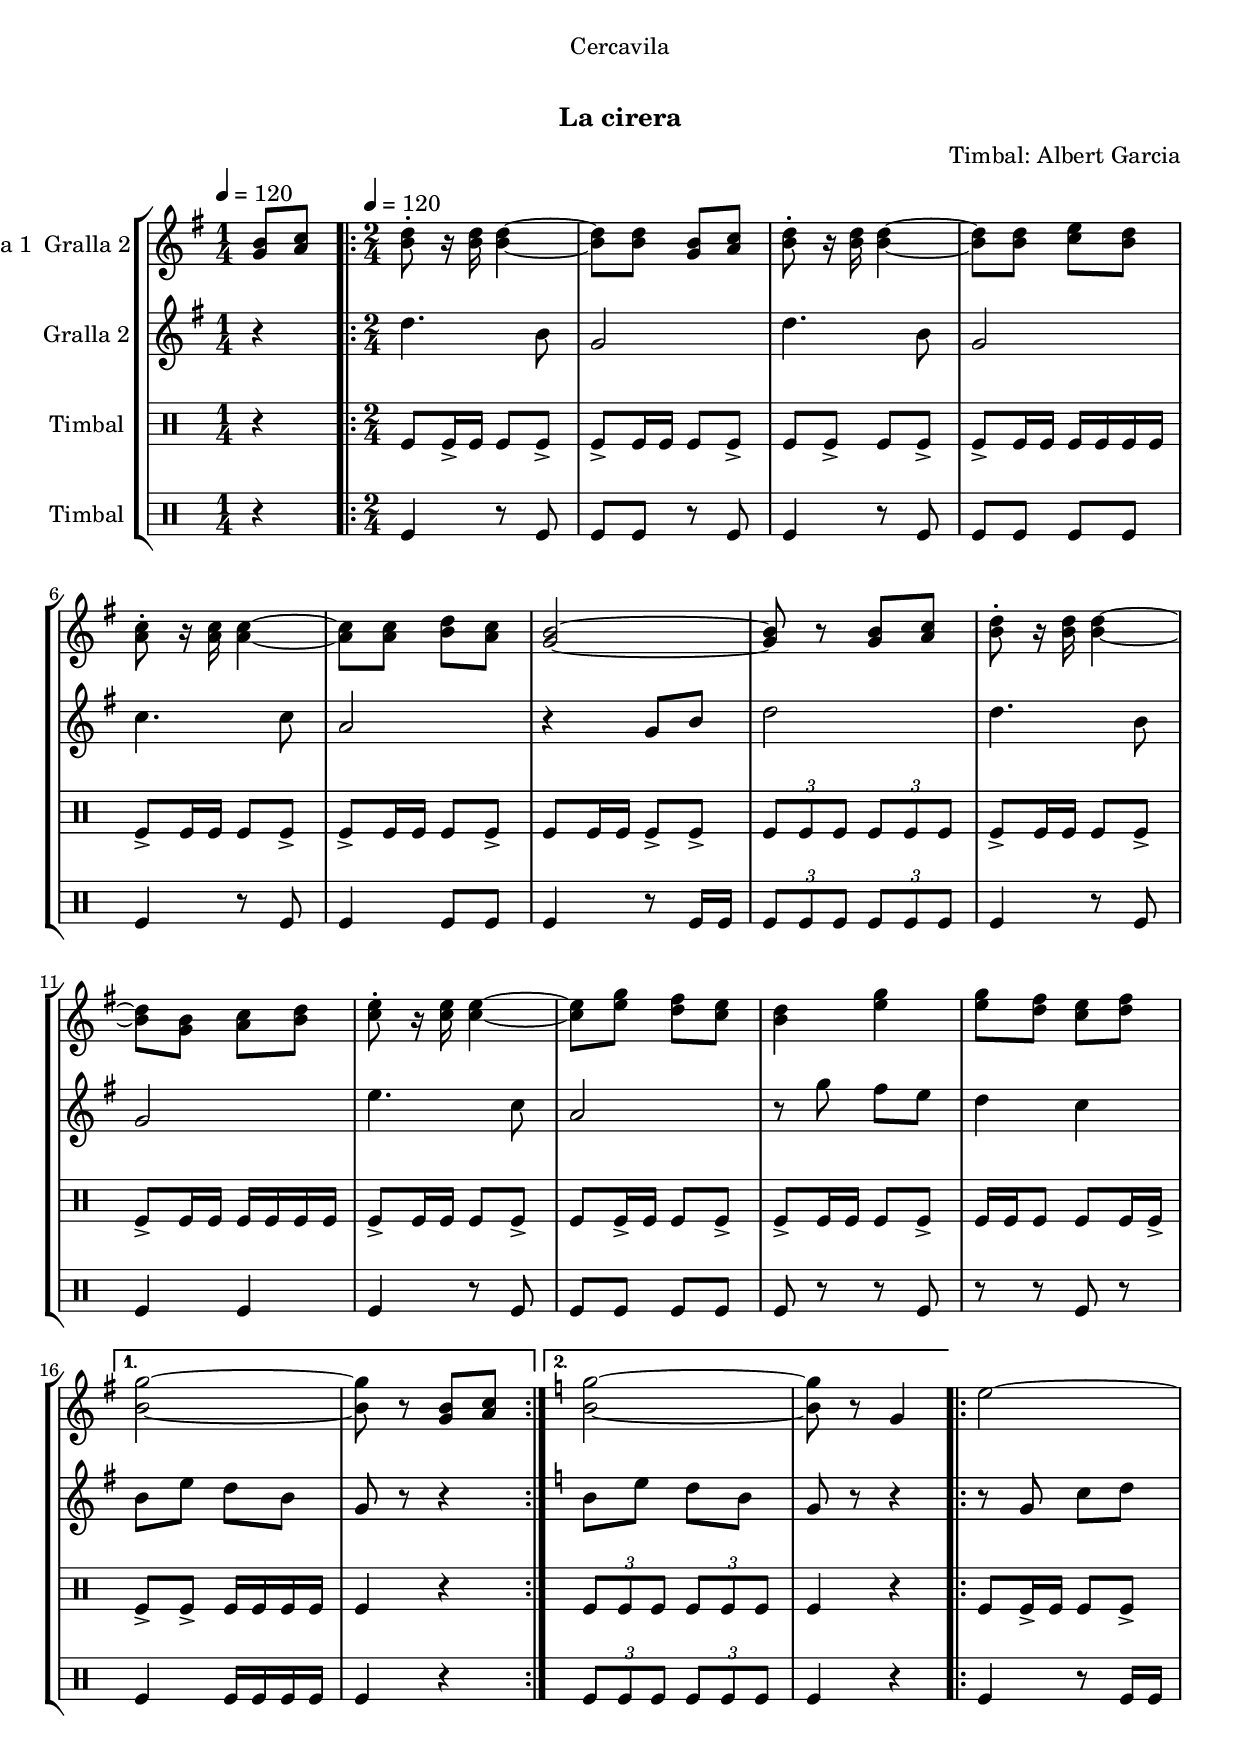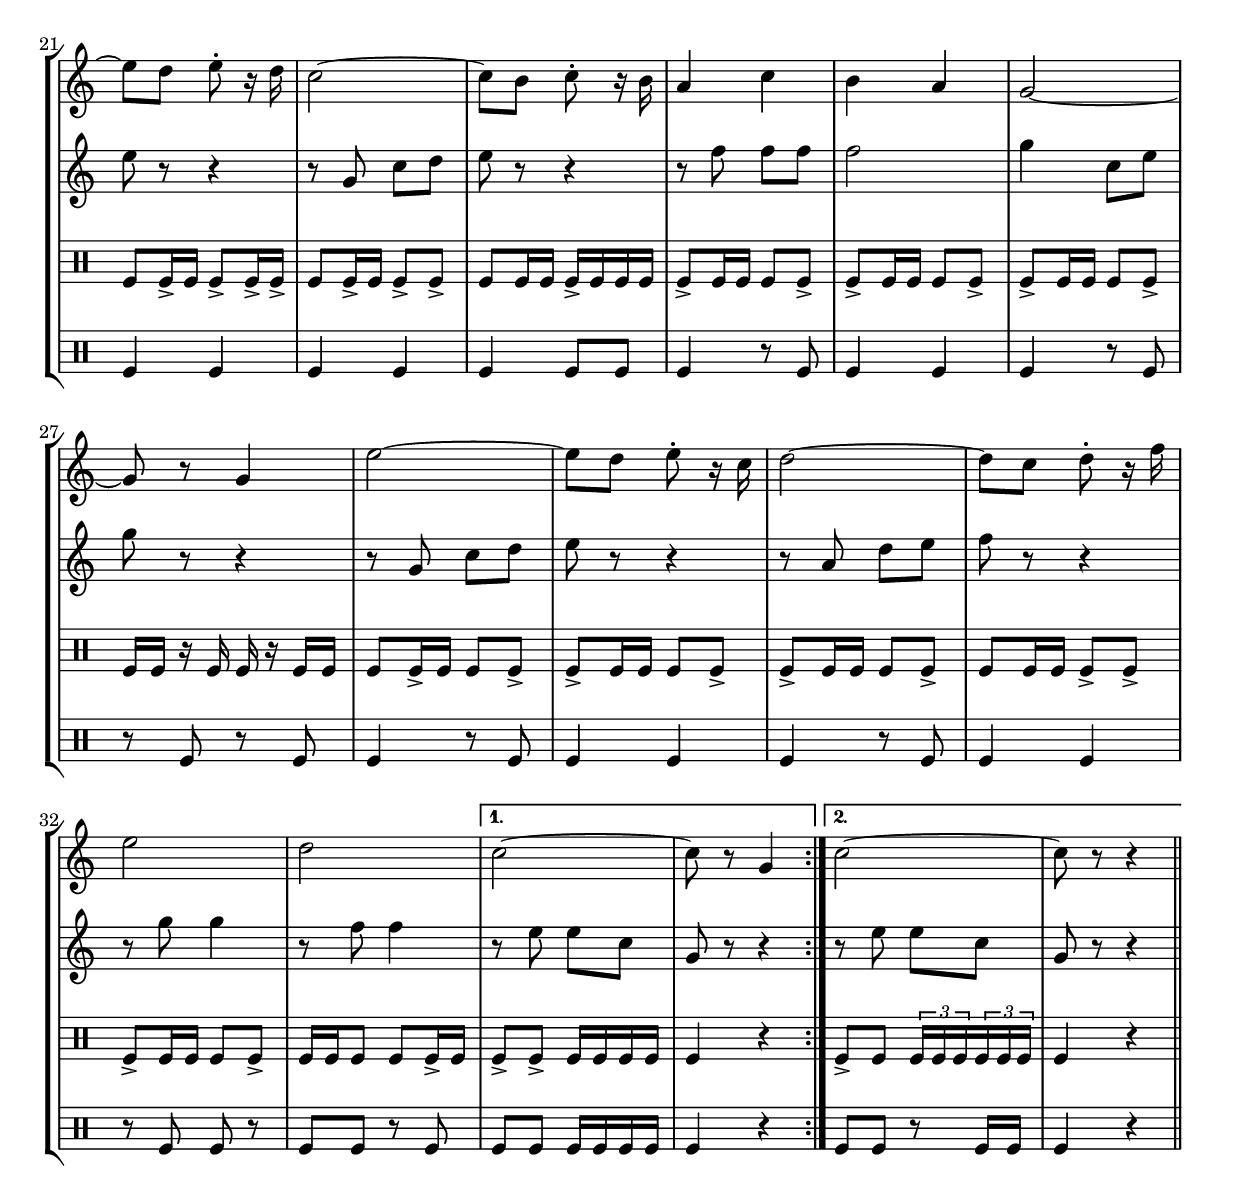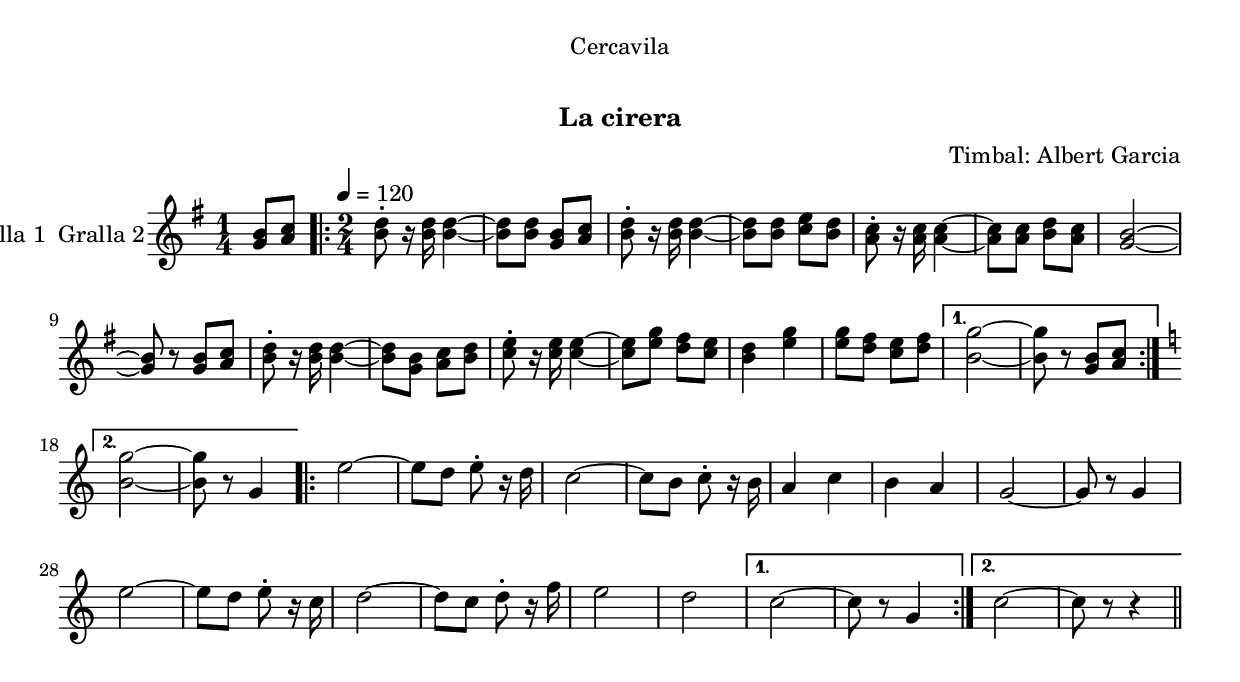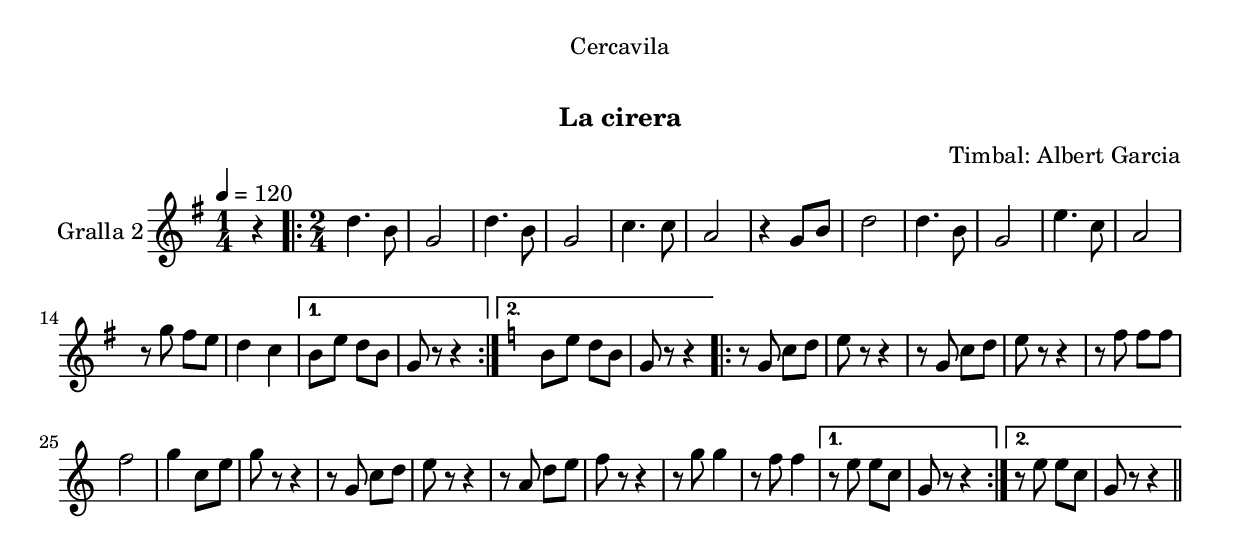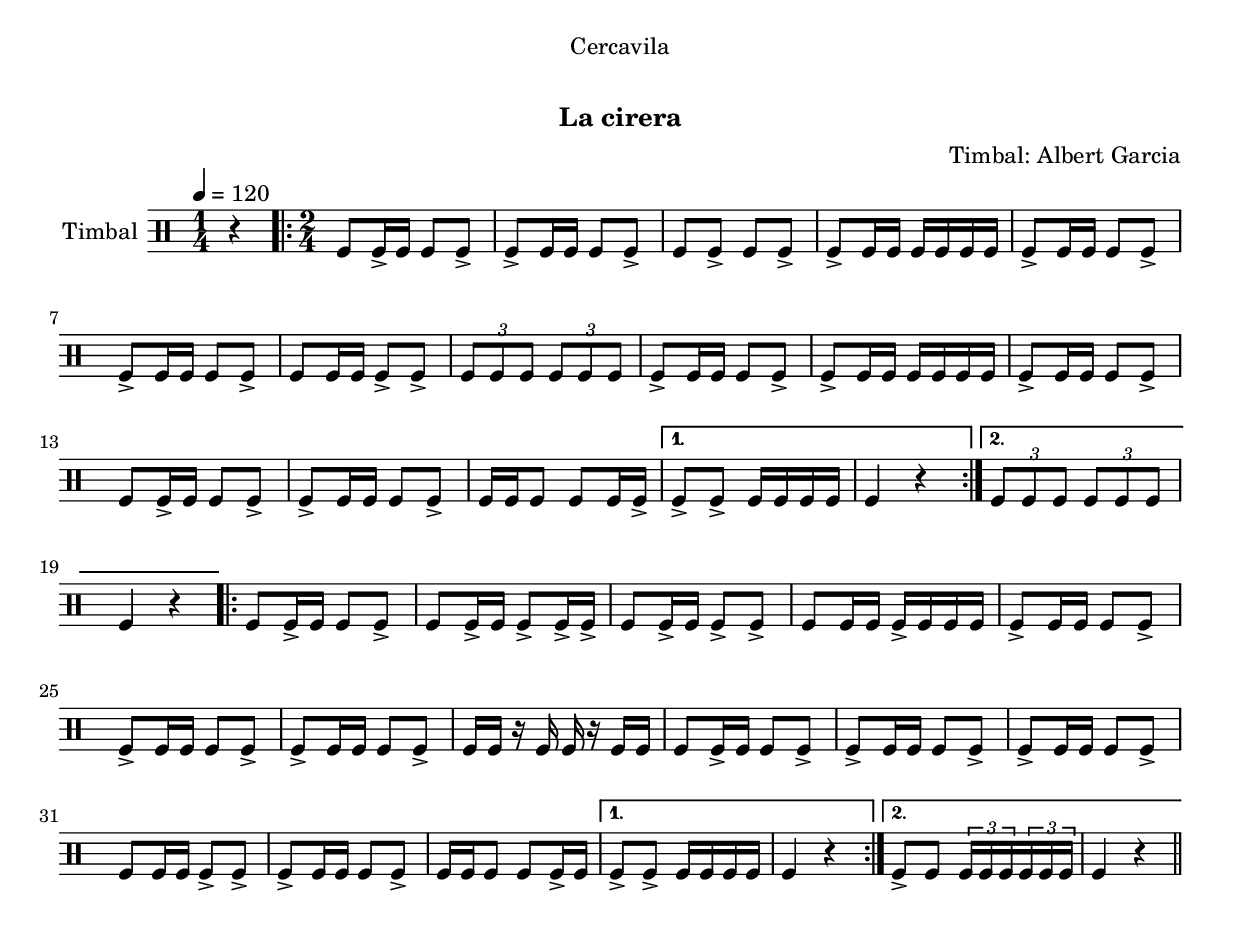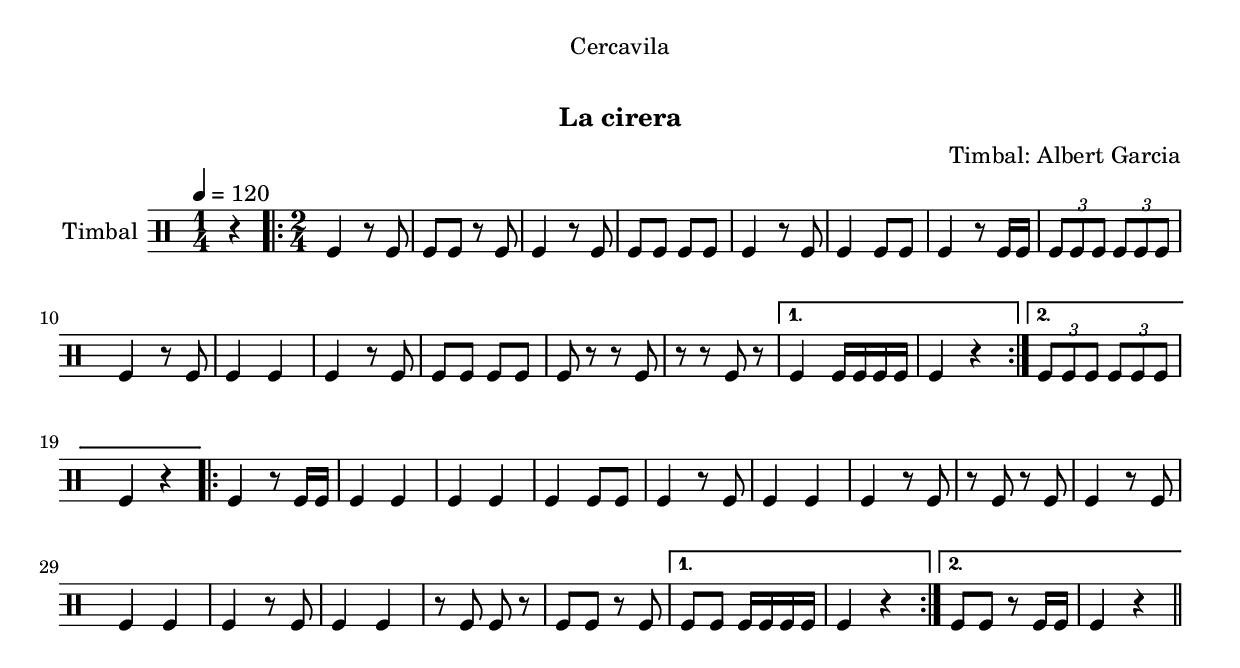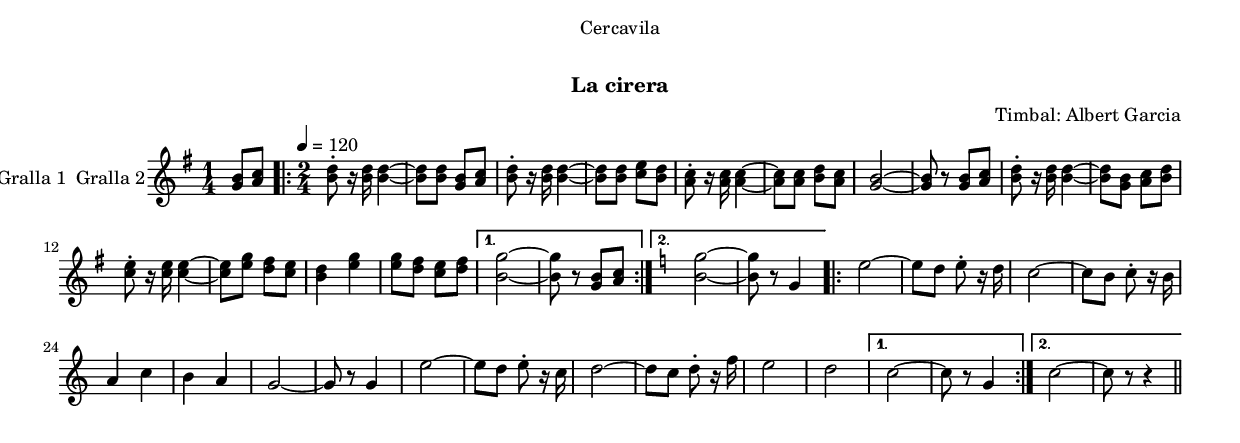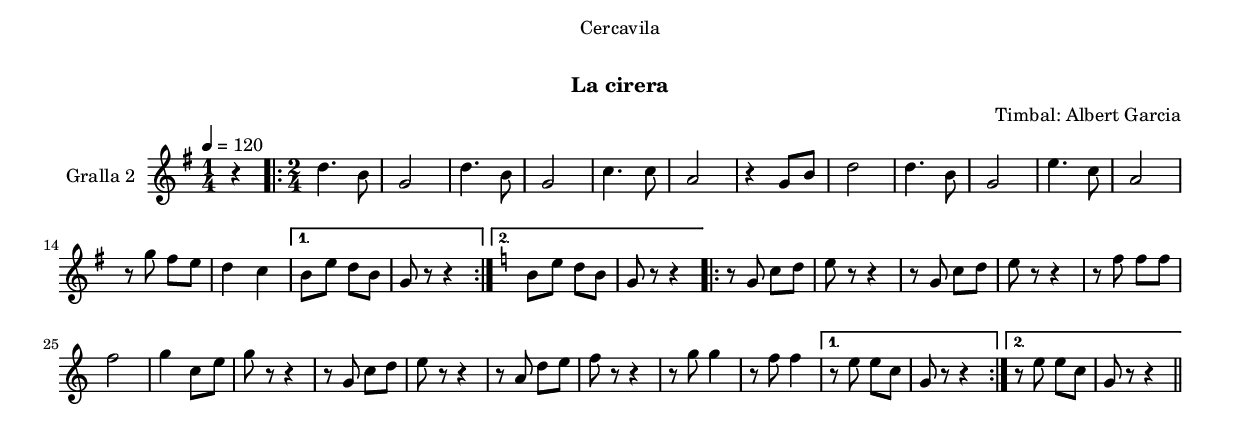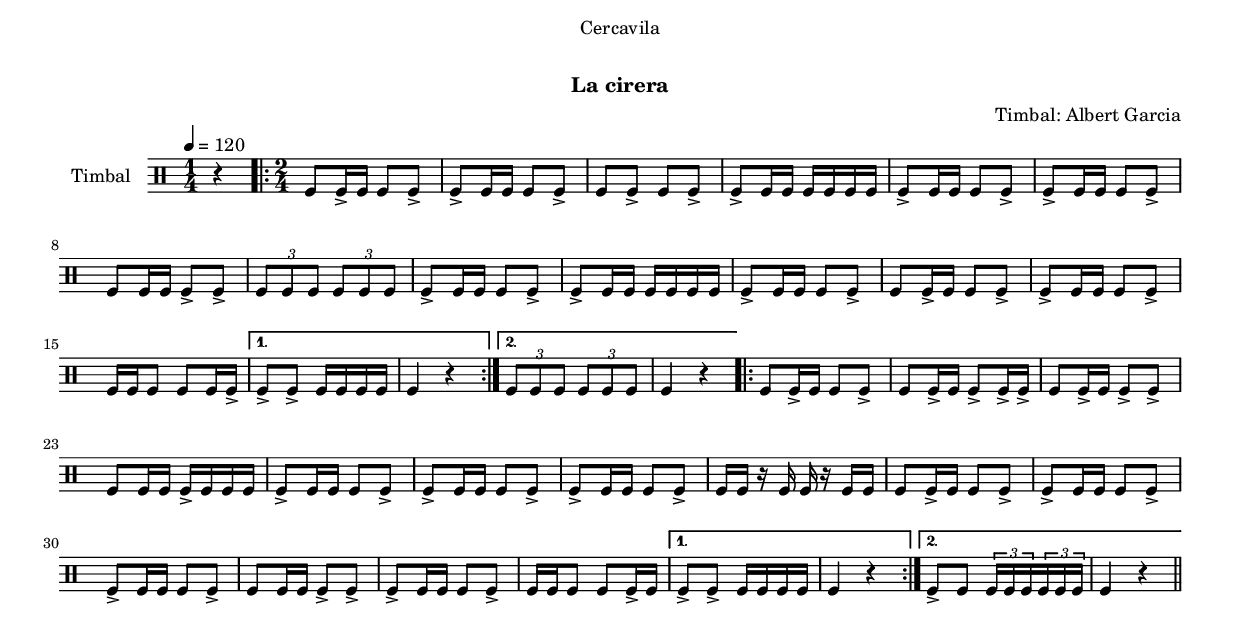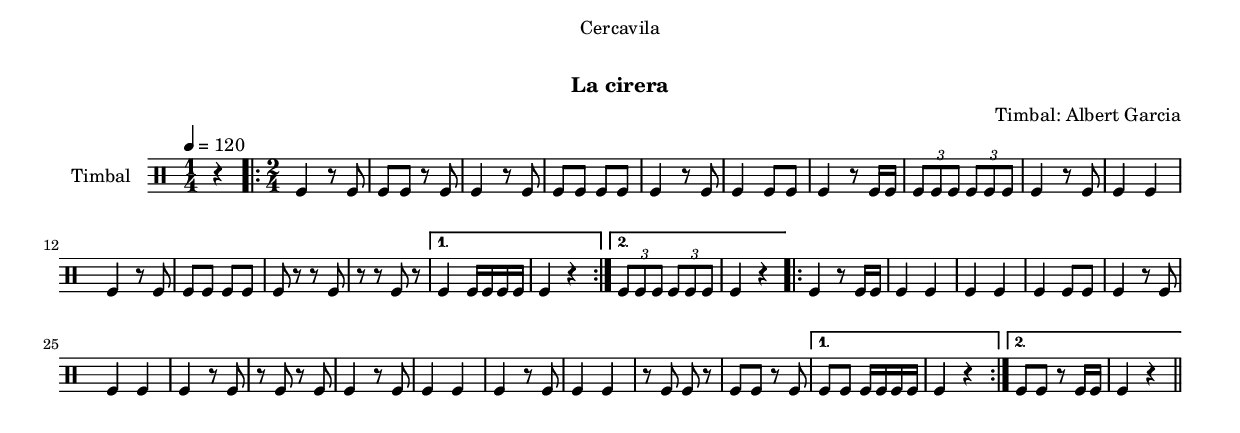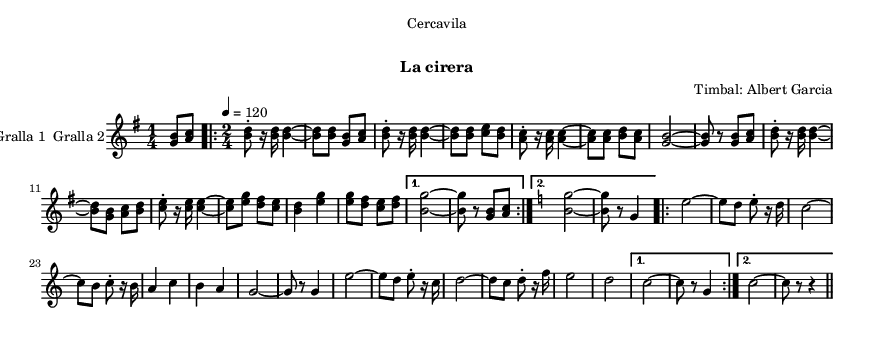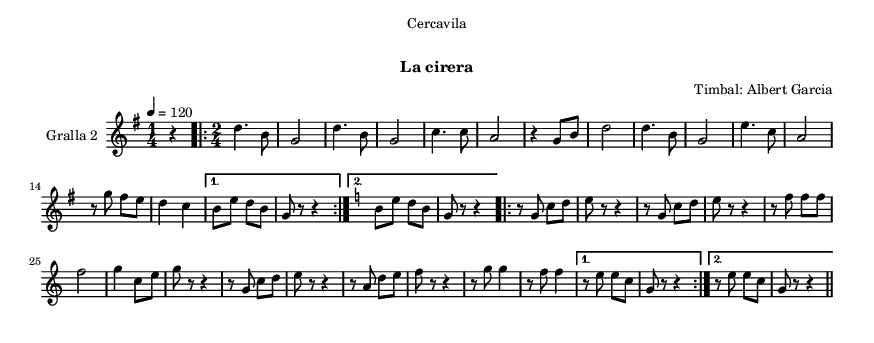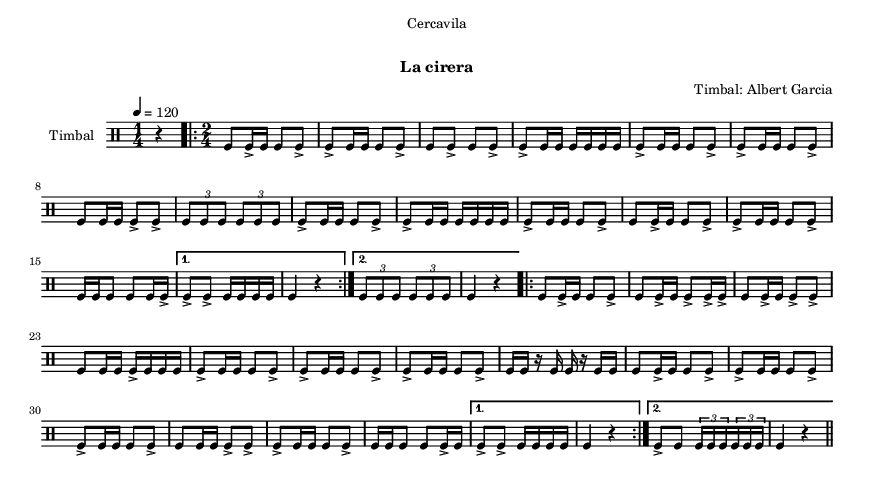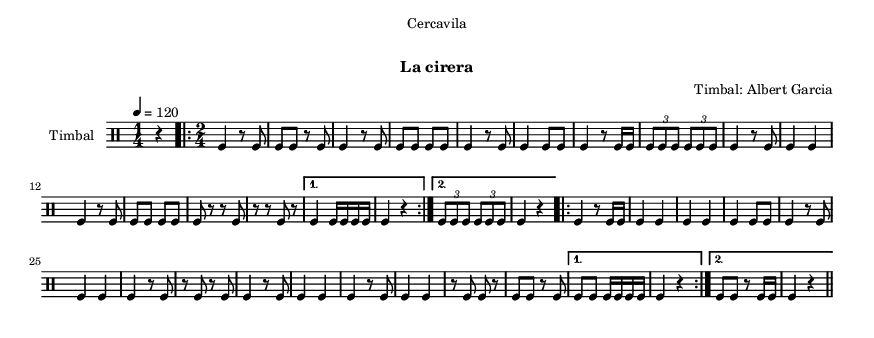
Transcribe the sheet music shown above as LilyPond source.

\version "2.16.0"

\header {
  dedication="Cercavila"
  title="   "
  subtitle="La cirera"
  subsubtitle=""
  poet=""
  meter=""
  piece=""
  composer="Timbal: Albert Garcia"
  arranger=""
  opus=""
  instrument=""
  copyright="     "
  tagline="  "
}

liniaroAa =
\relative g'
{
  \clef treble
  \key g \major
  \time 1/4
  <g b>8 <a c> \tempo 4 = 120  |
  \time 2/4   \repeat volta 2 { <b d>8-. r16 <b d> <b d>4 ~ ~  |
  <b d>8 <b d> <g b> <a c>  |
  <b d>8-. r16 <b d> <b d>4 ~ ~  |
  %05
  <b d>8 <b d> <c e> <b d>  |
  <a c>8-. r16 <a c> <a c>4 ~ ~  |
  <a c>8 <a c> <b d> <a c>  |
  <g b>2 ~ ~  |
  <g b>8 r <g b> <a c>  |
  %10
  <b d>8-. r16 <b d> <b d>4 ~ ~  |
  <b d>8 <g b> <a c> <b d>  |
  <c e>8-. r16 <c e> <c e>4 ~ ~  |
  <c e>8 <e g> <d fis> <c e>  |
  <b d>4 <e g>  |
  %15
  <e g>8 <d fis> <c e> <d fis> }
  \alternative { { <b g'>2 ~ ~  |
  <b g'>8 r <g b> <a c> }
  { \key c \major <b g'>2 ~ ~  |
  <b g'>8 r g4 } }
  %20
  \repeat volta 2 { e'2 ~  |
  e8 d e-. r16 d  |
  c2 ~  |
  c8 b c-. r16 b  |
  a4 c  |
  %25
  b4 a  |
  g2 ~  |
  g8 r g4  |
  e'2 ~  |
  e8 d e-. r16 c  |
  %30
  d2 ~  |
  d8 c d-. r16 f  |
  e2  |
  d2 }
  \alternative { { c2 ~  |
  %35
  c8 r g4 }
  { c2 ~  |
  c8 r r4 } } \bar "||" % kompletite
}

liniaroAb =
\relative d''
{
  \tempo 4 = 120
  \clef treble
  \key g \major
  \time 1/4
  r4  |
  \time 2/4   \repeat volta 2 { d4. b8  |
  g2  |
  d'4. b8  |
  %05
  g2  |
  c4. c8  |
  a2  |
  r4 g8 b  |
  d2  |
  %10
  d4. b8  |
  g2  |
  e'4. c8  |
  a2  |
  r8 g' fis e  |
  %15
  d4 c }
  \alternative { { b8 e d b  |
  g8 r r4 }
  { \key c \major b8 e d b  |
  g8 r r4 } }
  %20
  \repeat volta 2 { r8 g c d  |
  e8 r r4  |
  r8 g, c d  |
  e8 r r4  |
  r8 f f f  |
  %25
  f2  |
  g4 c,8 e  |
  g8 r r4  |
  r8 g, c d  |
  e8 r r4  |
  %30
  r8 a, d e  |
  f8 r r4  |
  r8 g g4  |
  r8 f f4 }
  \alternative { { r8 e e c  |
  %35
  g8 r r4 }
  { r8 e' e c  |
  g8 r r4 } } \bar "||" % kompletite
}

liniaroAc =
\drummode
{
  \tempo 4 = 120
  \time 1/4
  r4  |
  \time 2/4   \repeat volta 2 { tomfl8 tomfl16 -> tomfl tomfl8 tomfl ->  |
  tomfl8 -> tomfl16 tomfl tomfl8 tomfl ->  |
  tomfl8 tomfl -> tomfl tomfl ->  |
  %05
  tomfl8 -> tomfl16 tomfl tomfl tomfl tomfl tomfl  |
  tomfl8 -> tomfl16 tomfl tomfl8 tomfl ->  |
  tomfl8 -> tomfl16 tomfl tomfl8 tomfl ->  |
  tomfl8 tomfl16 tomfl tomfl8 -> tomfl ->  |
  \times 2/3 { tomfl8 tomfl tomfl } \times 2/3 { tomfl tomfl tomfl }  |
  %10
  tomfl8 -> tomfl16 tomfl tomfl8 tomfl ->  |
  tomfl8 -> tomfl16 tomfl tomfl tomfl tomfl tomfl  |
  tomfl8 -> tomfl16 tomfl tomfl8 tomfl ->  |
  tomfl8 tomfl16 -> tomfl tomfl8 tomfl ->  |
  tomfl8 -> tomfl16 tomfl tomfl8 tomfl ->  |
  %15
  tomfl16 tomfl tomfl8 tomfl tomfl16 tomfl -> }
  \alternative { { tomfl8 -> tomfl -> tomfl16 tomfl tomfl tomfl  |
  tomfl4 r }
  { \times 2/3 { tomfl8 tomfl tomfl } \times 2/3 { tomfl tomfl tomfl }  |
  tomfl4 r } }
  %20
  \repeat volta 2 { tomfl8 tomfl16 -> tomfl tomfl8 tomfl ->  |
  tomfl8 tomfl16 -> tomfl tomfl8 -> tomfl16 -> tomfl ->  |
  tomfl8 tomfl16 -> tomfl tomfl8 -> tomfl ->  |
  tomfl8 tomfl16 tomfl tomfl -> tomfl tomfl tomfl  |
  tomfl8 -> tomfl16 tomfl tomfl8 tomfl ->  |
  %25
  tomfl8 -> tomfl16 tomfl tomfl8 tomfl ->  |
  tomfl8 -> tomfl16 tomfl tomfl8 tomfl ->  |
  tomfl16 tomfl r tomfl tomfl r tomfl tomfl  |
  tomfl8 tomfl16 -> tomfl tomfl8 tomfl ->  |
  tomfl8 -> tomfl16 tomfl tomfl8 tomfl ->  |
  %30
  tomfl8 -> tomfl16 tomfl tomfl8 tomfl ->  |
  tomfl8 tomfl16 tomfl tomfl8 -> tomfl ->  |
  tomfl8 -> tomfl16 tomfl tomfl8 tomfl ->  |
  tomfl16 tomfl tomfl8 tomfl tomfl16 -> tomfl }
  \alternative { { tomfl8 -> tomfl -> tomfl16 tomfl tomfl tomfl  |
  %35
  tomfl4 r }
  { tomfl8 -> tomfl \times 2/3 { tomfl16 tomfl tomfl } \times 2/3 { tomfl tomfl tomfl }  |
  tomfl4 r } } \bar "||"
}

liniaroAd =
\drummode
{
  \tempo 4 = 120
  \time 1/4
  r4  |
  \time 2/4   \repeat volta 2 { tomfl4 r8 tomfl  |
  tomfl8 tomfl r tomfl  |
  tomfl4 r8 tomfl  |
  %05
  tomfl8 tomfl tomfl tomfl  |
  tomfl4 r8 tomfl  |
  tomfl4 tomfl8 tomfl  |
  tomfl4 r8 tomfl16 tomfl  |
  \times 2/3 { tomfl8 tomfl tomfl } \times 2/3 { tomfl tomfl tomfl }  |
  %10
  tomfl4 r8 tomfl  |
  tomfl4 tomfl  |
  tomfl4 r8 tomfl  |
  tomfl8 tomfl tomfl tomfl  |
  tomfl8 r r tomfl  |
  %15
  r8 r tomfl r }
  \alternative { { tomfl4 tomfl16 tomfl tomfl tomfl  |
  tomfl4 r }
  { \times 2/3 { tomfl8 tomfl tomfl } \times 2/3 { tomfl tomfl tomfl }  |
  tomfl4 r } }
  %20
  \repeat volta 2 { tomfl4 r8 tomfl16 tomfl  |
  tomfl4 tomfl  |
  tomfl4 tomfl  |
  tomfl4 tomfl8 tomfl  |
  tomfl4 r8 tomfl  |
  %25
  tomfl4 tomfl  |
  tomfl4 r8 tomfl  |
  r8 tomfl r tomfl  |
  tomfl4 r8 tomfl  |
  tomfl4 tomfl  |
  %30
  tomfl4 r8 tomfl  |
  tomfl4 tomfl  |
  r8 tomfl tomfl r  |
  tomfl8 tomfl r tomfl }
  \alternative { { tomfl8 tomfl tomfl16 tomfl tomfl tomfl  |
  %35
  tomfl4 r }
  { tomfl8 tomfl r tomfl16 tomfl  |
  tomfl4 r } } \bar "||"
}

\book {

\paper {
  print-page-number = false
  #(set-paper-size "a4")
  #(layout-set-staff-size 20)
}

\bookpart {
  \score {
    \new StaffGroup {
      \override Score.RehearsalMark #'self-alignment-X = #LEFT
      <<
        \new Staff \with {instrumentName = #"Gralla 1  Gralla 2" } \liniaroAa
        \new Staff \with {instrumentName = #"Gralla 2" } \liniaroAb
        \new DrumStaff \with {instrumentName = #"Timbal" } \liniaroAc
        \new DrumStaff \with {instrumentName = #"Timbal" } \liniaroAd
      >>
    }
    \layout {}
  }\score { \unfoldRepeats
    \new StaffGroup {
      \override Score.RehearsalMark #'self-alignment-X = #LEFT
      <<
        \new Staff \with {instrumentName = #"Gralla 1  Gralla 2" } \liniaroAa
        \new Staff \with {instrumentName = #"Gralla 2" } \liniaroAb
        \new DrumStaff \with {instrumentName = #"Timbal" } \liniaroAc
        \new DrumStaff \with {instrumentName = #"Timbal" } \liniaroAd
      >>
    }
    \midi {}
  }
}

\bookpart {
  \header {}
  \score {
    \new StaffGroup {
      \override Score.RehearsalMark #'self-alignment-X = #LEFT
      <<
        \new Staff \with {instrumentName = #"Gralla 1  Gralla 2" } \liniaroAa
      >>
    }
    \layout {}
  }\score { \unfoldRepeats
    \new StaffGroup {
      \override Score.RehearsalMark #'self-alignment-X = #LEFT
      <<
        \new Staff \with {instrumentName = #"Gralla 1  Gralla 2" } \liniaroAa
      >>
    }
    \midi {}
  }
}

\bookpart {
  \header {}
  \score {
    \new StaffGroup {
      \override Score.RehearsalMark #'self-alignment-X = #LEFT
      <<
        \new Staff \with {instrumentName = #"Gralla 2" } \liniaroAb
      >>
    }
    \layout {}
  }\score { \unfoldRepeats
    \new StaffGroup {
      \override Score.RehearsalMark #'self-alignment-X = #LEFT
      <<
        \new Staff \with {instrumentName = #"Gralla 2" } \liniaroAb
      >>
    }
    \midi {}
  }
}

\bookpart {
  \header {}
  \score {
    \new StaffGroup {
      \override Score.RehearsalMark #'self-alignment-X = #LEFT
      <<
        \new DrumStaff \with {instrumentName = #"Timbal" } \liniaroAc
      >>
    }
    \layout {}
  }\score { \unfoldRepeats
    \new StaffGroup {
      \override Score.RehearsalMark #'self-alignment-X = #LEFT
      <<
        \new DrumStaff \with {instrumentName = #"Timbal" } \liniaroAc
      >>
    }
    \midi {}
  }
}

\bookpart {
  \header {}
  \score {
    \new StaffGroup {
      \override Score.RehearsalMark #'self-alignment-X = #LEFT
      <<
        \new DrumStaff \with {instrumentName = #"Timbal" } \liniaroAd
      >>
    }
    \layout {}
  }\score { \unfoldRepeats
    \new StaffGroup {
      \override Score.RehearsalMark #'self-alignment-X = #LEFT
      <<
        \new DrumStaff \with {instrumentName = #"Timbal" } \liniaroAd
      >>
    }
    \midi {}
  }
}

}

\book {

\paper {
  print-page-number = false
  #(set-paper-size "a5landscape")
  #(layout-set-staff-size 16)
  #(define output-suffix "a5")
}

\bookpart {
  \header {}
  \score {
    \new StaffGroup {
      \override Score.RehearsalMark #'self-alignment-X = #LEFT
      <<
        \new Staff \with {instrumentName = #"Gralla 1  Gralla 2" } \liniaroAa
      >>
    }
    \layout {}
  }
}

\bookpart {
  \header {}
  \score {
    \new StaffGroup {
      \override Score.RehearsalMark #'self-alignment-X = #LEFT
      <<
        \new Staff \with {instrumentName = #"Gralla 2" } \liniaroAb
      >>
    }
    \layout {}
  }
}

\bookpart {
  \header {}
  \score {
    \new StaffGroup {
      \override Score.RehearsalMark #'self-alignment-X = #LEFT
      <<
        \new DrumStaff \with {instrumentName = #"Timbal" } \liniaroAc
      >>
    }
    \layout {}
  }
}

\bookpart {
  \header {}
  \score {
    \new StaffGroup {
      \override Score.RehearsalMark #'self-alignment-X = #LEFT
      <<
        \new DrumStaff \with {instrumentName = #"Timbal" } \liniaroAd
      >>
    }
    \layout {}
  }
}

}

\book {

\paper {
  print-page-number = false
  #(set-paper-size "a6landscape")
  #(layout-set-staff-size 12)
  #(define output-suffix "a6")
}

\bookpart {
  \header {}
  \score {
    \new StaffGroup {
      \override Score.RehearsalMark #'self-alignment-X = #LEFT
      <<
        \new Staff \with {instrumentName = #"Gralla 1  Gralla 2" } \liniaroAa
      >>
    }
    \layout {}
  }
}

\bookpart {
  \header {}
  \score {
    \new StaffGroup {
      \override Score.RehearsalMark #'self-alignment-X = #LEFT
      <<
        \new Staff \with {instrumentName = #"Gralla 2" } \liniaroAb
      >>
    }
    \layout {}
  }
}

\bookpart {
  \header {}
  \score {
    \new StaffGroup {
      \override Score.RehearsalMark #'self-alignment-X = #LEFT
      <<
        \new DrumStaff \with {instrumentName = #"Timbal" } \liniaroAc
      >>
    }
    \layout {}
  }
}

\bookpart {
  \header {}
  \score {
    \new StaffGroup {
      \override Score.RehearsalMark #'self-alignment-X = #LEFT
      <<
        \new DrumStaff \with {instrumentName = #"Timbal" } \liniaroAd
      >>
    }
    \layout {}
  }
}

}

